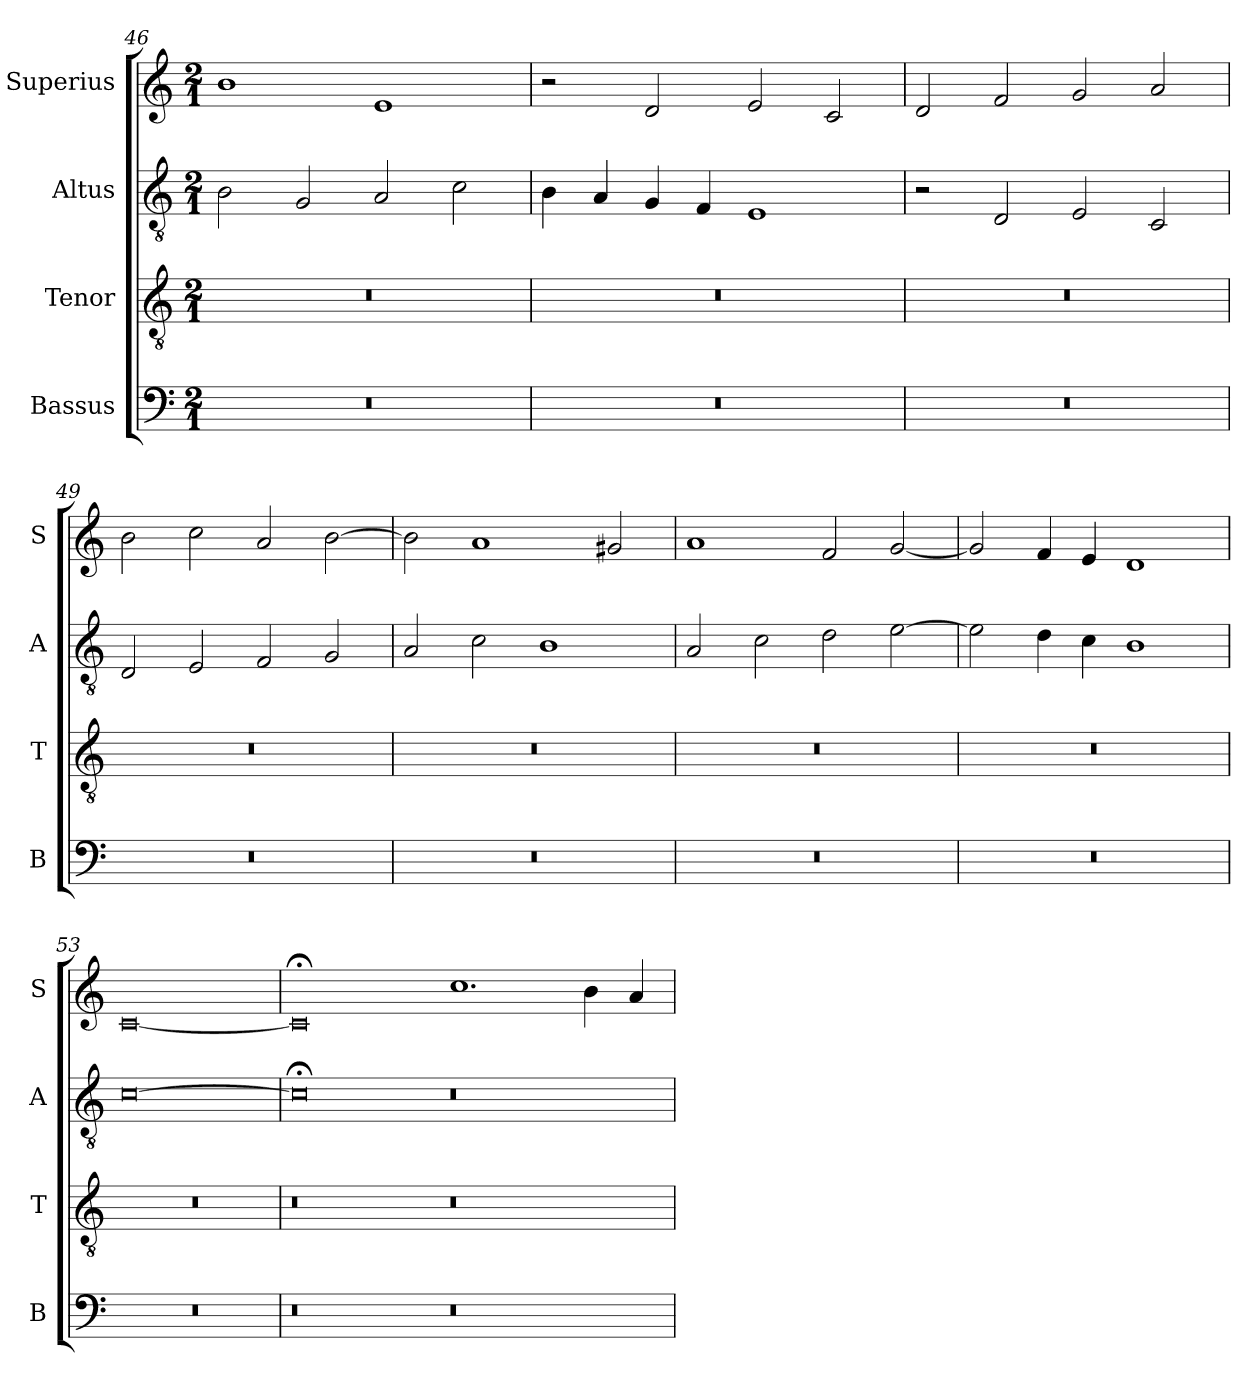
**kern	**kern	**kern	**kern
*part4	*part3	*part2	*part1
*staff4	*staff3	*staff2	*staff1
*I"Bassus	*I"Tenor	*I"Altus	*I"Superius
*I'B	*I'T	*I'A	*I'S
*clefF4	*clefGv2	*clefGv2	*clefG2
*k[]	*k[]	*k[]	*k[]
*M2/1	*M2/1	*M2/1	*M2/1
=46	=46	=46	=46
0r	0r	2B\	1b
.	.	2G/	.
.	.	2A/	1e
.	.	2c\	.
=47	=47	=47	=47
0r	0r	4B\	2r
.	.	4A/	.
.	.	4G/	2d/
.	.	4F/	.
.	.	1E	2e/
.	.	.	2c/
=48	=48	=48	=48
0r	0r	2r	2d/
.	.	2D/	2f/
.	.	2E/	2g/
.	.	2C/	2a/
=49	=49	=49	=49
0r	0r	2D/	2b\
.	.	2E/	2cc\
.	.	2F/	2a/
.	.	2G/	[2b\
=50	=50	=50	=50
0r	0r	2A/	2b\]
.	.	2c\	1a
.	.	1B	.
.	.	.	2g#X/
=51	=51	=51	=51
0r	0r	2A/	1a
.	.	2c\	.
.	.	2d\	2f/
.	.	[2e\	[2g/
=52	=52	=52	=52
0r	0r	2e\]	2g/]
.	.	4d\	4f/
.	.	4c\	4e/
.	.	1B	1d
=53	=53	=53	=53
0r	0r	[0c	[0c
=54	=54	=54	=54
0r	0r	0c;<]	0c;<]
0r	0r	0r	1.cc
.	.	.	4b\
.	.	.	4a/
=	=	=	=
*-	*-	*-	*-
